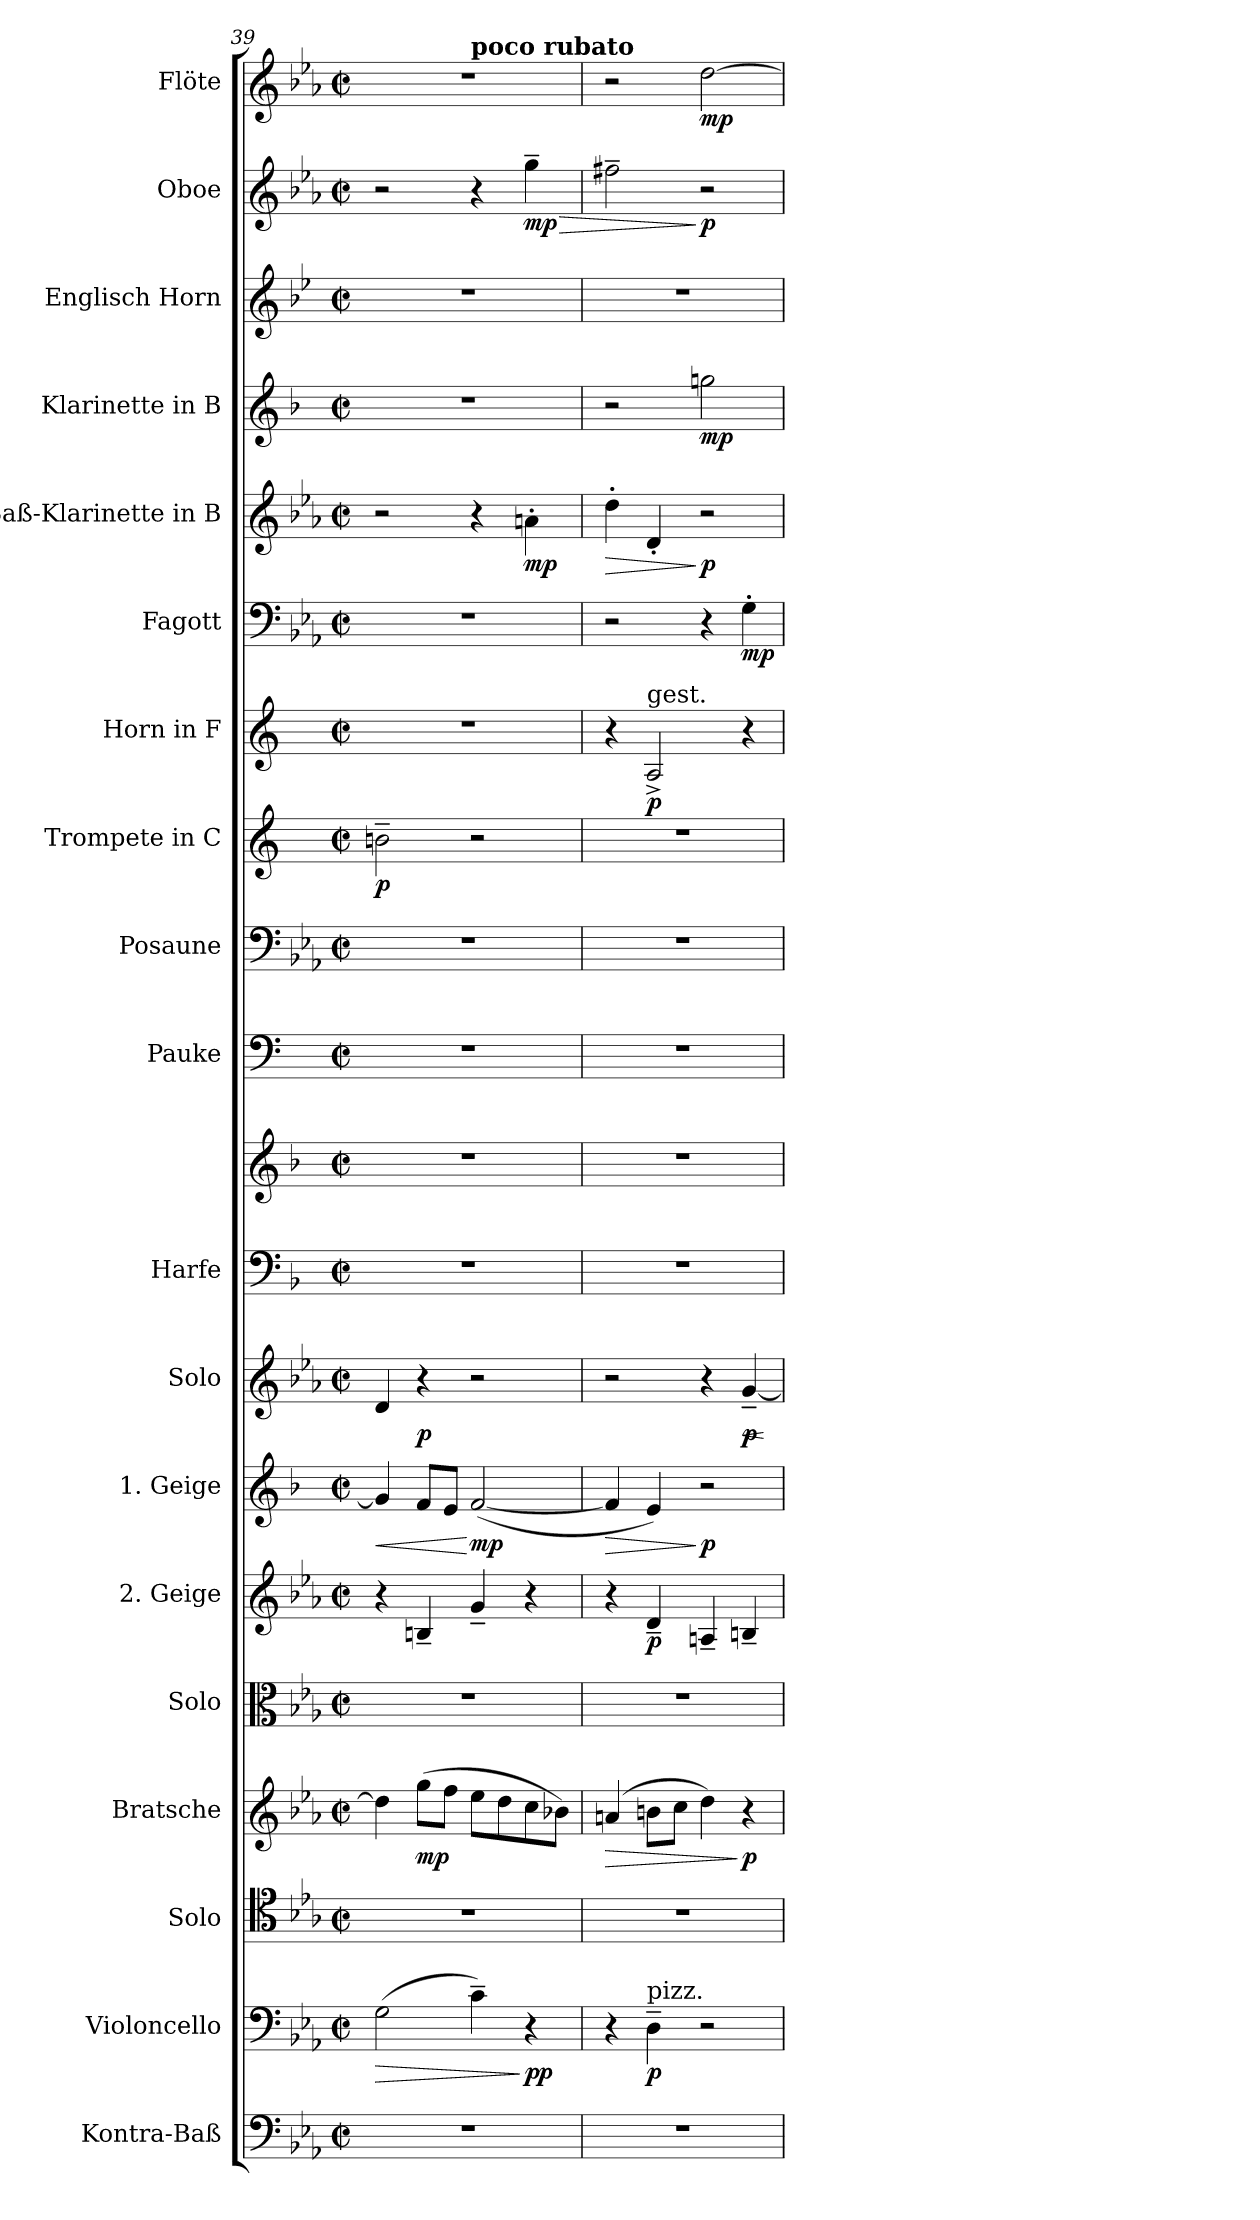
**kern	**kern	**dynam	**kern	**kern	**dynam	**kern	**kern	**dynam	**kern	**dynam	**kern	**dynam	**kern	**kern	**kern	**kern	**kern	**dynam	**kern	**dynam	**kern	**dynam	**kern	**dynam	**kern	**dynam	**kern	**kern	**dynam	**kern	**dynam
*part19	*part18	*part18	*part17	*part16	*part16	*part15	*part14	*part14	*part13	*part13	*part12	*part12	*part11	*part11	*part10	*part9	*part8	*part8	*part7	*part7	*part6	*part6	*part5	*part5	*part4	*part4	*part3	*part2	*part2	*part1	*part1
*staff20	*staff19	*staff19	*staff18	*staff17	*staff17	*staff16	*staff15	*staff15	*staff14	*staff14	*staff13	*staff13	*staff12	*staff11	*staff10	*staff9	*staff8	*staff8	*staff7	*staff7	*staff6	*staff6	*staff5	*staff5	*staff4	*staff4	*staff3	*staff2	*staff2	*staff1	*staff1
*I"Kontra-Baß	*I"Violoncello	*	*I"Solo	*I"Bratsche	*	*I"Solo	*I"2. Geige	*	*I"1. Geige	*	*I"Solo	*	*I"Harfe	*	*I"Pauke	*I"Posaune	*I"Trompete in C	*	*I"Horn in F	*	*I"Fagott	*	*I"Baß-Klarinette in B	*	*I"Klarinette in B	*	*I"Englisch Horn	*I"Oboe	*	*I"Flöte	*
*	*I'Vlc.	*	*I'Solo	*I'Br.	*	*I'Solo	*I'2. Gg	*	*I'1. Gg.	*	*I'Solo	*	*I'Hrf.	*	*I'Pk.	*I'Pos.	*I'Trp.	*	*I'Hr. F	*	*I'Fg.	*	*	*	*I'Kl. B	*	*I'E. H.	*I'Ob.	*	*I'Fl.	*
*clefF4	*clefF4	*	*clefC4	*clefG2	*	*clefC3	*clefG2	*	*clefG2	*	*clefG2	*	*clefF4	*clefG2	*clefF4	*clefF4	*clefG2	*	*clefG2	*	*clefF4	*	*clefG2	*	*clefG2	*	*clefG2	*clefG2	*	*clefG2	*
*ITrd7c12	*	*	*	*	*	*	*	*	*ITrd1c2	*	*	*	*ITrd1c2	*ITrd1c2	*	*	*	*	*ITrd4c7	*	*	*	*ITrd8c14	*	*ITrd1c2	*	*ITrd4c7	*	*	*	*
*k[b-e-a-]	*k[b-e-a-]	*	*k[b-e-a-]	*k[b-e-a-]	*	*k[b-e-a-]	*k[b-e-a-]	*	*k[b-e-a-]	*	*k[b-e-a-]	*	*k[b-e-a-]	*k[b-e-a-]	*k[]	*k[b-e-a-]	*k[]	*	*k[b-]	*	*k[b-e-a-]	*	*k[b-e-a-]	*	*k[b-e-a-]	*	*k[b-e-a-]	*k[b-e-a-]	*	*k[b-e-a-]	*
*M2/2	*M2/2	*	*M2/2	*M2/2	*	*M2/2	*M2/2	*	*M2/2	*	*M2/2	*	*M2/2	*M2/2	*M2/2	*M2/2	*M2/2	*	*M2/2	*	*M2/2	*	*M2/2	*	*M2/2	*	*M2/2	*M2/2	*	*M2/2	*
*met(c|)	*met(c|)	*	*met(c|)	*met(c|)	*	*met(c|)	*met(c|)	*	*met(c|)	*	*met(c|)	*	*met(c|)	*met(c|)	*met(c|)	*met(c|)	*met(c|)	*	*met(c|)	*	*met(c|)	*	*met(c|)	*	*met(c|)	*	*met(c|)	*met(c|)	*	*met(c|)	*
=39	=39	=39	=39	=39	=39	=39	=39	=39	=39	=39	=39	=39	=39	=39	=39	=39	=39	=39	=39	=39	=39	=39	=39	=39	=39	=39	=39	=39	=39	=39	=39
!	!	!LO:HP:b	!	!	!	!	!	!	!	!LO:HP:b	!	!	!	!	!	!	!	!LO:DY:b	!	!	!	!	!	!	!	!	!	!	!	!	!
*	*	*	*	*	*	*	*	*	*	*	*	*	*	*	*	*	*	*	*	*	*	*	*	*	*	*	*	*	*	*^	*
1r	(>2G\	>	1r	4dd\]	.	1r	4r	.	4f/]	<	4d/	.	1r	1r	1r	1r	2bn~\	p	1r	.	1r	.	2r	.	1r	.	1r	2r	.	1r	2ryy	.
!	!	!	!	!	!LO:DY:b	!	!	!	!	!	!	!LO:DY:b	!	!	!	!	!	!	!	!	!	!	!	!	!	!	!	!	!	!	!	!
.	.	.	.	(>8gg\L	mp	.	4Bn~/	.	8e-/L	.	4r	p	.	.	.	.	.	.	.	.	.	.	.	.	.	.	.	.	.	.	.	.
.	.	.	.	8ff\J	.	.	.	.	8d/J	.	.	.	.	.	.	.	.	.	.	.	.	.	.	.	.	.	.	.	.	.	.	.
!	!	!	!	!	!	!	!	!	!	!	!	!	!	!	!	!	!	!	!	!	!	!	!	!	!	!	!	!	!	!	!LO:TX:B:t=poco rubato	!
!	!	!	!	!	!	!	!	!	!	!LO:DY:n=1:b	!	!	!	!	!	!	!	!	!	!	!	!	!	!	!	!	!	!	!	!	!	!
.	4c~\)	.	.	8ee-\L	.	.	4g~/	.	(<[2e-/	[ mp	2r	.	.	.	.	.	2r	.	.	.	.	.	4r	.	.	.	.	4r	.	.	2ryy	.
.	.	.	.	8dd\	.	.	.	.	.	.	.	.	.	.	.	.	.	.	.	.	.	.	.	.	.	.	.	.	.	.	.	.
!	!	!LO:DY:n=1:b	!	!	!	!	!	!	!	!	!	!	!	!	!	!	!	!	!	!	!	!	!	!LO:DY:b	!	!	!	!	!LO:HP:b	!	!	!
!	!	!	!	!	!	!	!	!	!	!	!	!	!	!	!	!	!	!	!	!	!	!	!	!	!	!	!	!	!LO:DY:n=1:b	!	!	!
.	4r	] pp	.	8cc\	.	.	4r	.	.	.	.	.	.	.	.	.	.	.	.	.	.	.	4An'\	mp	.	.	.	4gg~\	> mp	.	.	.
.	.	.	.	8b-X\J)	.	.	.	.	.	.	.	.	.	.	.	.	.	.	.	.	.	.	.	.	.	.	.	.	.	.	.	.
=40	=40	=40	=40	=40	=40	=40	=40	=40	=40	=40	=40	=40	=40	=40	=40	=40	=40	=40	=40	=40	=40	=40	=40	=40	=40	=40	=40	=40	=40	=40	=40	=40
!	!	!	!	!	!LO:HP:b	!	!	!	!	!LO:HP:b	!	!	!	!	!	!	!	!	!	!	!	!	!	!LO:HP:b	!	!	!	!	!	!	!	!
*	*	*	*	*	*	*	*	*	*	*	*	*	*	*	*	*	*	*	*	*	*	*	*	*	*	*	*	*	*	*v	*v	*
1r	4r	.	1r	(>4an/	>	1r	4r	.	4e-/]	>	2r	.	1r	1r	1r	1r	1r	.	4r	.	2r	.	4d'\	>	2r	.	1r	2ff#X~\	.	2r	.
!	!	!	!	!	!	!	!	!	!	!	!	!	!	!	!	!	!	!	!LO:TX:a:t=gest.	!	!	!	!	!	!	!	!	!	!	!	!
!	!LO:TX:a:t=pizz.	!	!	!	!	!	!	!	!	!	!	!	!	!	!	!	!	!	!	!	!	!	!	!	!	!	!	!	!	!	!
!	!	!LO:DY:b	!	!	!	!	!	!LO:DY:b	!	!	!	!	!	!	!	!	!	!	!	!LO:DY:b	!	!	!	!	!	!	!	!	!	!	!
.	4D~\	p	.	8bn\L	.	.	4d~/	p	4d/)	.	.	.	.	.	.	.	.	.	2D^/	p	.	.	4D'/	.	.	.	.	.	.	.	.
.	.	.	.	8cc\J	.	.	.	.	.	.	.	.	.	.	.	.	.	.	.	.	.	.	.	.	.	.	.	.	.	.	.
!	!	!	!	!	!	!	!	!	!	!LO:DY:n=1:b	!	!	!	!	!	!	!	!	!	!	!	!	!	!LO:DY:n=1:b	!	!LO:DY:b	!	!	!LO:DY:n=1:b	!	!LO:DY:b
.	2r	.	.	4dd\)	.	.	4An~/	.	2r	] p	4r	.	.	.	.	.	.	.	.	.	4r	.	2r	] p	2ffn\	mp	.	2r	] p	[2dd\	mp
!	!	!	!	!	!LO:DY:n=1:b	!	!	!	!	!	!	!LO:HP:b	!	!	!	!	!	!	!	!	!	!	!	!	!	!	!	!	!	!	!
!	!	!	!	!	!	!	!	!	!	!	!	!LO:DY:n=1:b	!	!	!	!	!	!	!	!	!	!LO:DY:b	!	!	!	!	!	!	!	!	!
.	.	.	.	4r	] p	.	4Bn~/	.	.	.	[4g~/	< p	.	.	.	.	.	.	4r	.	4G'\	mp	.	.	.	.	.	.	.	.	.
.	.	.	.	.	.	.	.	.	.	.	.	[	.	.	.	.	.	.	.	.	.	.	.	.	.	.	.	.	.	.	.
=	=	=	=	=	=	=	=	=	=	=	=	=	=	=	=	=	=	=	=	=	=	=	=	=	=	=	=	=	=	=	=
*-	*-	*-	*-	*-	*-	*-	*-	*-	*-	*-	*-	*-	*-	*-	*-	*-	*-	*-	*-	*-	*-	*-	*-	*-	*-	*-	*-	*-	*-	*-	*-
